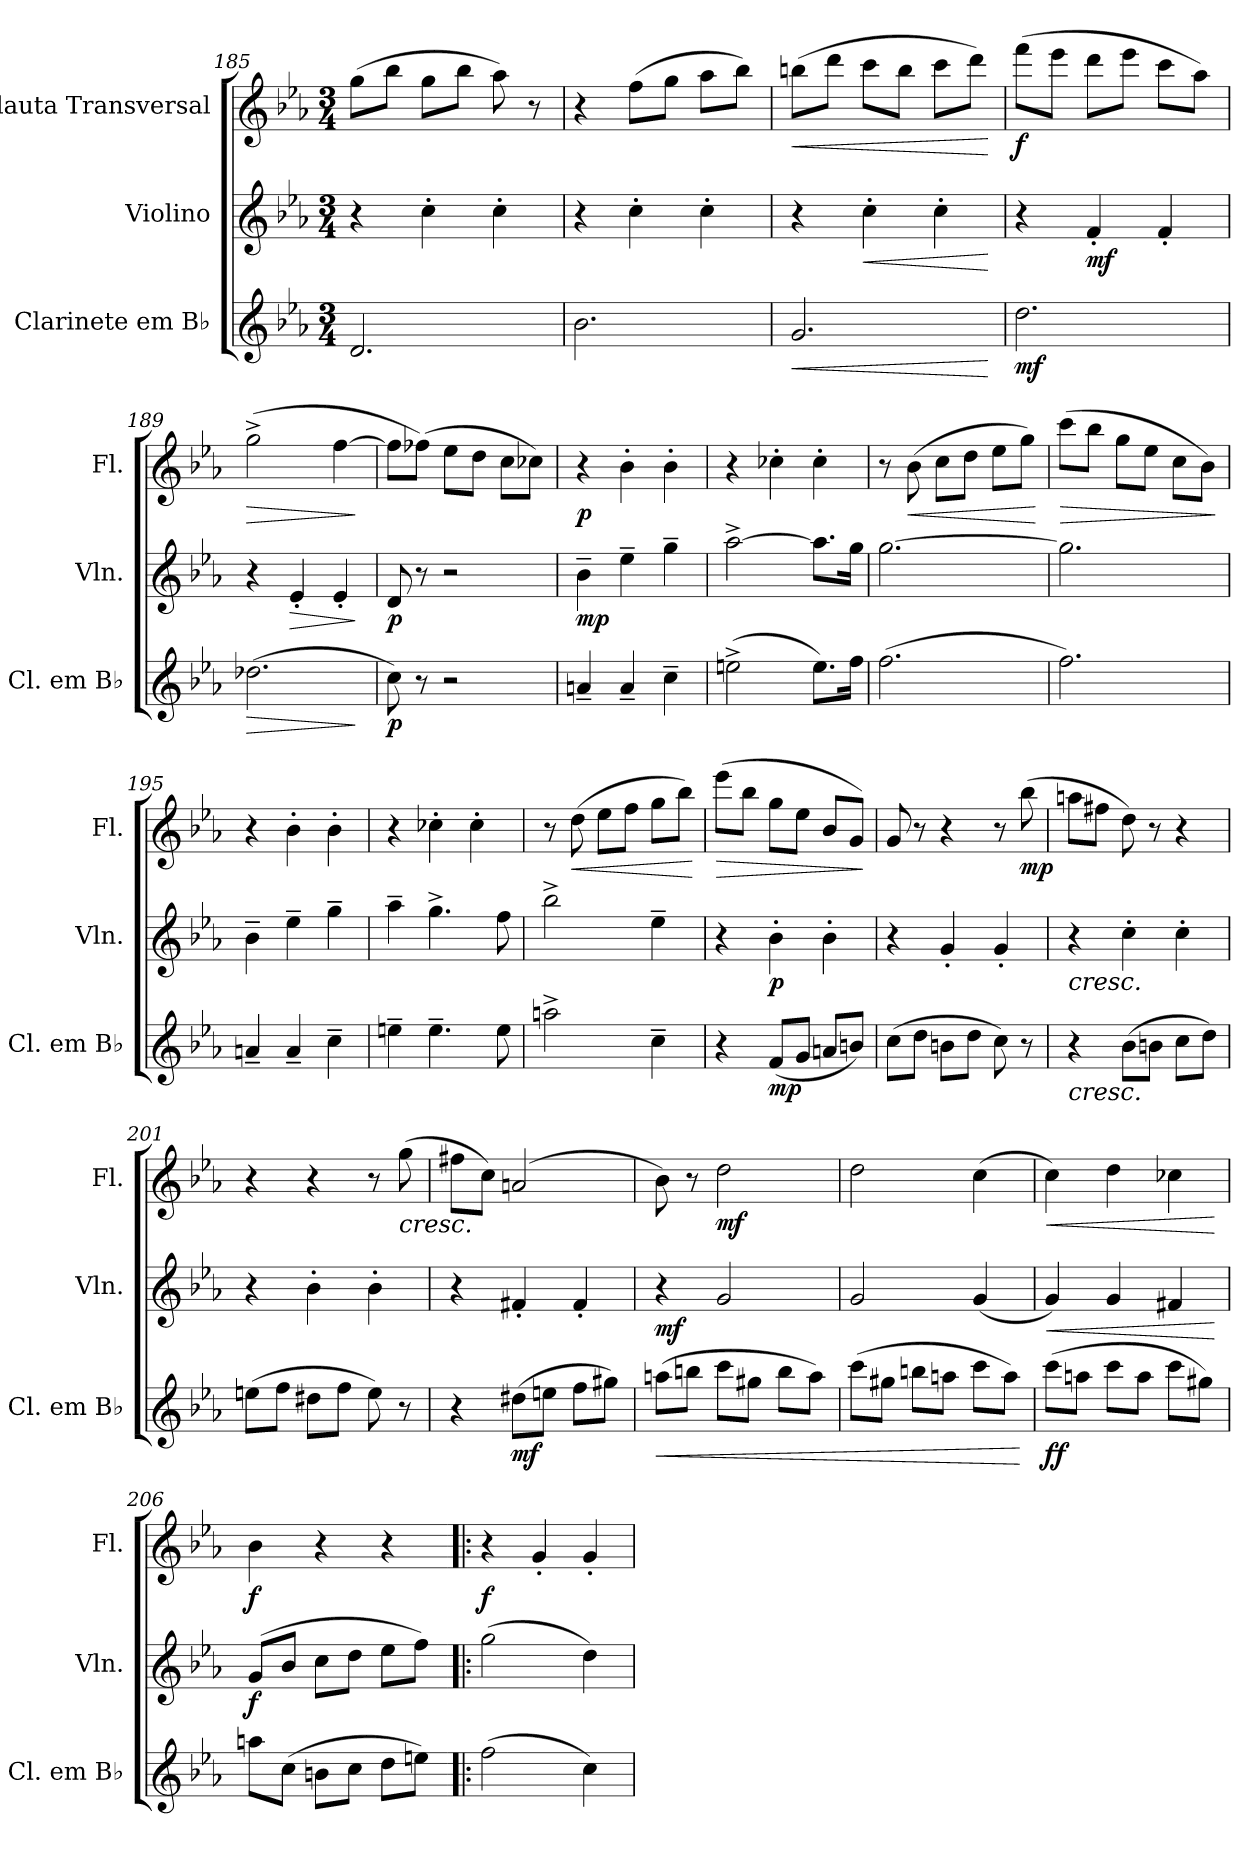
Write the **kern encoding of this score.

**kern	**dynam	**kern	**dynam	**kern	**dynam
*part3	*part3	*part2	*part2	*part1	*part1
*staff3	*staff3	*staff2	*staff2	*staff1	*staff1
*I"Clarinete em B♭	*	*I"Violino	*	*I"Flauta Transversal	*
*I'Cl. em B♭	*	*I'Vln.	*	*I'Fl.	*
*clefG2	*	*clefG2	*	*clefG2	*
*ITrd1c2	*	*	*	*	*
*k[b-e-a-d-g-]	*	*k[b-e-a-]	*	*k[b-e-a-]	*
*M3/4	*	*M3/4	*	*M3/4	*
=185	=185	=185	=185	=185	=185
2.c/	.	4r	.	(>8gg\L	.
.	.	.	.	8bb-\J	.
.	.	4cc'\	.	8gg\L	.
.	.	.	.	8bb-\J	.
.	.	4cc'\	.	8aa-\)	.
.	.	.	.	8r	.
=186	=186	=186	=186	=186	=186
2.a-\	.	4r	.	4r	.
.	.	4cc'\	.	(>8ff\L	.
.	.	.	.	8gg\J	.
.	.	4cc'\	.	8aa-\L	.
.	.	.	.	8bb-\J)	.
!!LO:PB:g=z
=187	=187	=187	=187	=187	=187
!	!LO:HP:b	!	!	!	!LO:HP:b
2.f/	<	4r	.	(>8bbn\L	<
.	.	.	.	8ddd\J	.
!	!	!	!LO:HP:b	!	!
.	.	4cc'\	<	8ccc\L	.
.	.	.	.	8bb\J	.
.	.	4cc'\	.	8ccc\L	.
.	.	.	.	8ddd\J)	.
.	[	.	[	.	[
=188	=188	=188	=188	=188	=188
!	!LO:DY:b	!	!	!	!LO:DY:b
2.cc\	mf	4r	.	(>8fff\L	f
.	.	.	.	8eee-\J	.
!	!	!	!LO:DY:b	!	!
.	.	4f'/	mf	8ddd\L	.
.	.	.	.	8eee-\J	.
.	.	4f'/	.	8ccc\L	.
.	.	.	.	8aa-\J)	.
=189	=189	=189	=189	=189	=189
!	!LO:HP:b	!	!	!	!LO:HP:b
(>2.cc-X\	>	4r	.	(>2gg^\	>
!	!	!	!LO:HP:b	!	!
.	.	4e-'/	>	.	.
.	.	4e-'/	.	[4ff\	.
.	]	.	]	.	]
=190	=190	=190	=190	=190	=190
!	!LO:DY:b	!	!LO:DY:b	!	!
8b-\)	p	8d/	p	8ff\L]	.
8r	.	8r	.	(>8ff-X\J)	.
2r	.	2r	.	8ee-\L	.
.	.	.	.	8dd\J	.
.	.	.	.	8cc\L	.
.	.	.	.	8cc-X\J)	.
=191	=191	=191	=191	=191	=191
!	!	!	!LO:DY:b	!	!LO:DY:b
4gn~/	.	4b-~\	mp	4r	p
4g~/	.	4ee-~\	.	4b-'\	.
4b-~\	.	4gg~\	.	4b-'\	.
=192	=192	=192	=192	=192	=192
(>2ddn^\	.	[2aa-^\	.	4r	.
.	.	.	.	4cc-X'\	.
8.dd\L)	.	8.aa-\L]	.	4cc-'\	.
16ee-\Jk	.	16gg\Jk	.	.	.
!!LO:LB:g=z
=193	=193	=193	=193	=193	=193
(>2.ee-\	.	[2.gg\	.	8r	.
!	!	!	!	!	!LO:HP:b
.	.	.	.	(>8b-\	<
.	.	.	.	8cc\L	.
.	.	.	.	8dd\J	.
.	.	.	.	8ee-\L	.
.	.	.	.	8gg\J)	.
.	.	.	.	.	[
=194	=194	=194	=194	=194	=194
!	!	!	!	!	!LO:HP:b
2.ee-\)	.	2.gg\]	.	(>8ccc\L	>
.	.	.	.	8bb-\J	.
.	.	.	.	8gg\L	.
.	.	.	.	8ee-\J	.
.	.	.	.	8cc\L	.
.	.	.	.	8b-\J)	.
.	.	.	.	.	]
=195	=195	=195	=195	=195	=195
4gn~/	.	4b-~\	.	4r	.
4g~/	.	4ee-~\	.	4b-'\	.
4b-~\	.	4gg~\	.	4b-'\	.
=196	=196	=196	=196	=196	=196
4ddn~\	.	4aa-~\	.	4r	.
4.dd~\	.	4.gg^\	.	4cc-X'\	.
.	.	.	.	4cc-'\	.
8dd\	.	8ff\	.	.	.
=197	=197	=197	=197	=197	=197
2ggn^\	.	2bb-^\	.	8r	.
!	!	!	!	!	!LO:HP:b
.	.	.	.	(>8dd\	<
.	.	.	.	8ee-\L	.
.	.	.	.	8ff\J	.
4b-~\	.	4ee-~\	.	8gg\L	.
.	.	.	.	8bb-\J)	.
.	.	.	.	.	[
=198	=198	=198	=198	=198	=198
!	!	!	!	!	!LO:HP:b
4r	.	4r	.	(>8eee-\L	>
.	.	.	.	8bb-\J	.
!	!LO:DY:b	!	!LO:DY:b	!	!
(<8e-/L	mp	4b-'\	p	8gg\L	.
8f/J	.	.	.	8ee-\J	.
8gn/L	.	4b-'\	.	8b-/L	.
8an/J)	.	.	.	8g/J)	.
.	.	.	.	.	]
!!LO:LB:g=z
=199	=199	=199	=199	=199	=199
(>8b-\L	.	4r	.	8g/	.
8cc\J	.	.	.	8r	.
8an\L	.	4g'/	.	4r	.
8cc\J	.	.	.	.	.
8b-\)	.	4g'/	.	8r	.
!	!	!	!	!	!LO:DY:b
8r	.	.	.	(>8bb-\	mp
=200	=200	=200	=200	=200	=200
!	!	!LO:TX:b:i:t=cresc.	!	!	!
!LO:TX:b:i:t=cresc.	!	!	!	!	!
4r	.	4r	.	8aan\L	.
.	.	.	.	8ff#X\J	.
(>8a-\L	.	4cc'\	.	8dd\)	.
8an\J	.	.	.	8r	.
8b-\L	.	4cc'\	.	4r	.
8cc\J)	.	.	.	.	.
=201	=201	=201	=201	=201	=201
(>8ddn\L	.	4r	.	4r	.
8ee-\J	.	.	.	.	.
8cc#X\L	.	4b-'\	.	4r	.
8ee-\J	.	.	.	.	.
8dd\)	.	4b-'\	.	8r	.
!	!	!	!	!LO:TX:b:i:t=cresc.	!
8r	.	.	.	(>8gg\	.
=202	=202	=202	=202	=202	=202
4r	.	4r	.	8ff#X\L	.
.	.	.	.	8cc\J)	.
!	!LO:DY:b	!	!	!	!
(>8cc#X\L	mf	4f#X'/	.	(<2an/	.
8ddn\J	.	.	.	.	.
8ee-\L	.	4f#'/	.	.	.
8ff#X\J)	.	.	.	.	.
=203	=203	=203	=203	=203	=203
!	!LO:HP:b	!	!LO:DY:b	!	!
(>8ggn\L	<	4r	mf	8b-\)	.
8aan\J	.	.	.	8r	.
!	!	!	!	!	!LO:DY:b
8bb-\L	.	2g/	.	2dd\	mf
8ff#X\J	.	.	.	.	.
8aa\L	.	.	.	.	.
8gg\J)	.	.	.	.	.
!!LO:LB:g=z
=204	=204	=204	=204	=204	=204
(>8bb-\L	.	2g/	.	2dd\	.
8ff#X\J	.	.	.	.	.
8aan\L	.	.	.	.	.
8ggn\J	.	.	.	.	.
8bb-\L	.	(<4g/	.	(>4cc\	.
8gg\J)	.	.	.	.	.
.	[	.	.	.	.
=205	=205	=205	=205	=205	=205
!	!LO:DY:b	!	!LO:HP:b	!	!LO:HP:b
(>8bb-\L	ff	4g/)	<	4cc\)	<
8ggn\J	.	.	.	.	.
8bb-\L	.	4g/	.	4dd\	.
8gg\J	.	.	.	.	.
8bb-\L	.	4f#X/	.	4cc-X\	.
8ff#X\J)	.	.	.	.	.
.	.	.	[	.	[
=206	=206	=206	=206	=206	=206
!	!	!	!LO:DY:b	!	!LO:DY:b
8ggn\L	.	(>8g/L	f	4b-\	f
(>8b-\J	.	8b-/J	.	.	.
8an\L	.	8cc\L	.	4r	.
8b-\J	.	8dd\J	.	.	.
8cc\L	.	8ee-\L	.	4r	.
8ddn\J)	.	8ff\J)	.	.	.
=207!|:	=207!|:	=207!|:	=207!|:	=207!|:	=207!|:
!	!	!	!	!	!LO:DY:b
(>2ee-\	.	(>2gg\	.	4r	f
.	.	.	.	4g'/	.
4b-\)	.	4dd\)	.	4g'/	.
=	=	=	=	=	=
*-	*-	*-	*-	*-	*-
